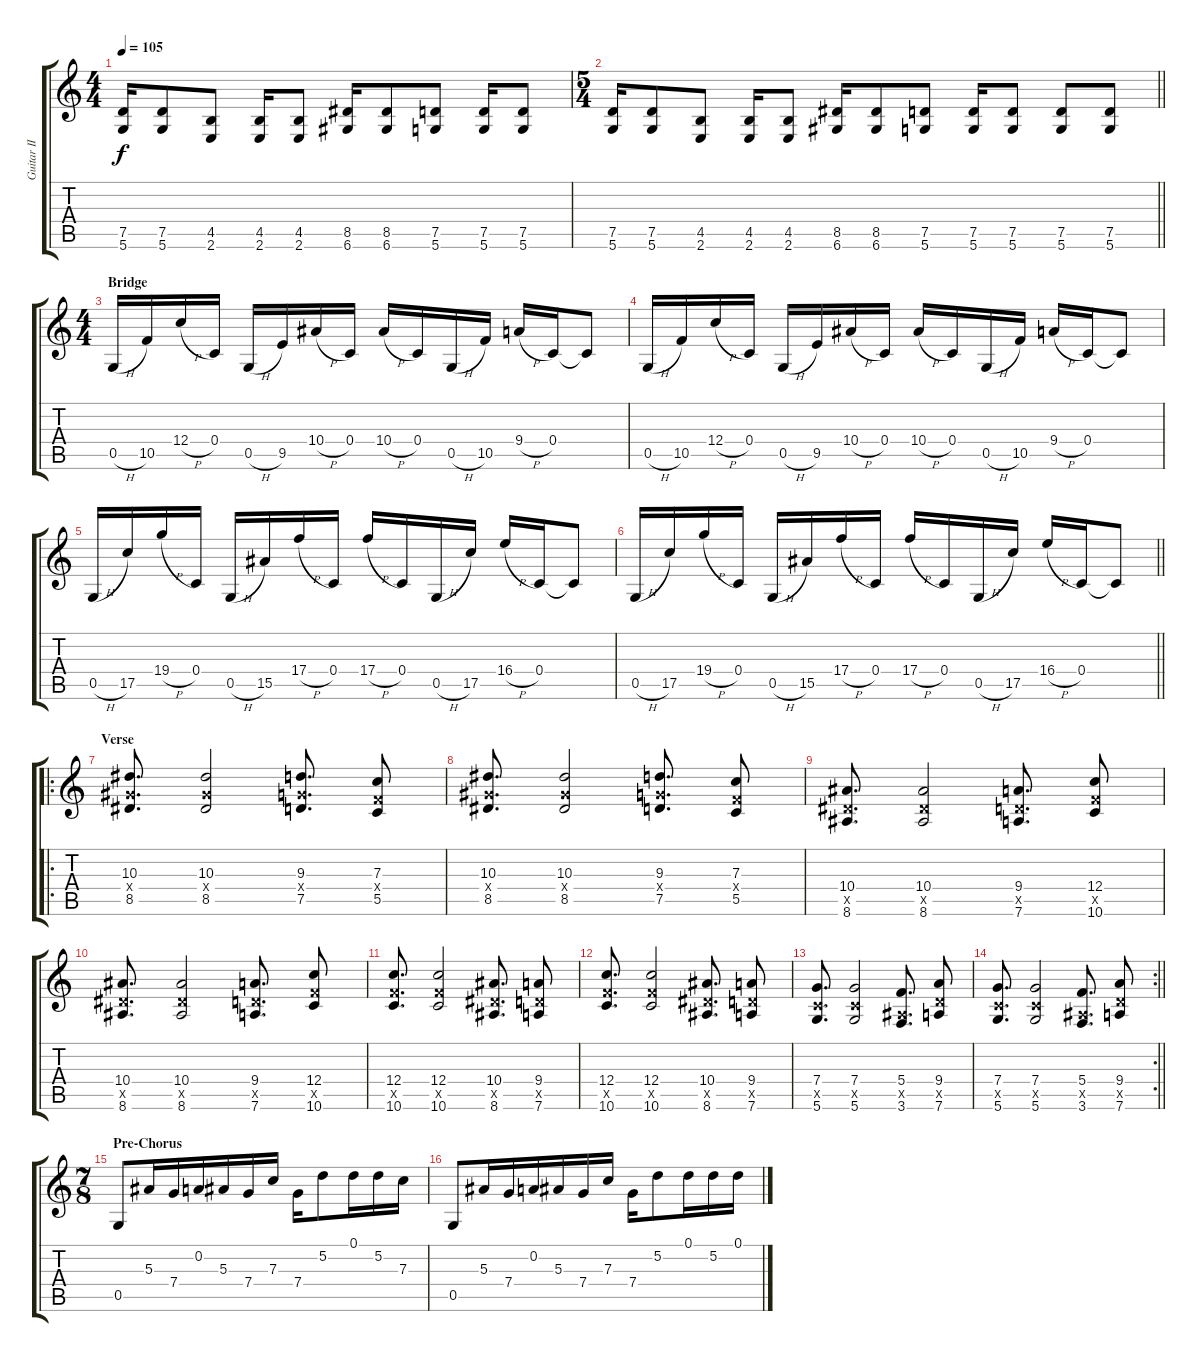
\track ("Guitar II" "Guitar II") {instrument distortionguitar}
\staff {score tabs}
\tuning (D4 A3 F3 C3 G2 D2) {hide}
\ts (4 4)
\tempo 105
\clef g2
\ks c
(7.5 5.6).16{dy f} (7.5 5.6).8 (4.5 2.6).8 (4.5 2.6).16 (4.5 2.6).8 (8.5 6.6).16 (8.5 6.6).8 (7.5 5.6).8 (7.5 5.6).16 (7.5 5.6).8 |
\ts (5 4)
\barLineRight lightlight
(7.5 5.6).16 (7.5 5.6).8 (4.5 2.6).8 (4.5 2.6).16 (4.5 2.6).8 (8.5 6.6).16 (8.5 6.6).8 (7.5 5.6).8 (7.5 5.6).16 (7.5 5.6).8 (7.5 5.6).8 (7.5 5.6).8 |
\ts (4 4)
\section ("" "Bridge")
0.5{h}.16 10.5.16 12.4{h}.16 0.4.16 0.5{h}.16 9.5.16 10.4{h}.16 0.4.16 10.4{h}.16 0.4.16 0.5{h}.16 10.5.16 9.4{h}.16 0.4.16 0.4{t}.8 |
0.5{h}.16 10.5.16 12.4{h}.16 0.4.16 0.5{h}.16 9.5.16 10.4{h}.16 0.4.16 10.4{h}.16 0.4.16 0.5{h}.16 10.5.16 9.4{h}.16 0.4.16 0.4{t}.8 |
0.5{h}.16 17.5.16 19.4{h}.16 0.4.16 0.5{h}.16 15.5.16 17.4{h}.16 0.4.16 17.4{h}.16 0.4.16 0.5{h}.16 17.5.16 16.4{h}.16 0.4.16 0.4{t}.8 |
\barLineRight lightlight
0.5{h}.16 17.5.16 19.4{h}.16 0.4.16 0.5{h}.16 15.5.16 17.4{h}.16 0.4.16 17.4{h}.16 0.4.16 0.5{h}.16 17.5.16 16.4{h}.16 0.4.16 0.4{t}.8 |
\ro
\section ("" "Verse")
(10.3 8.4{x} 8.5).8{d} (10.3 8.4{x} 8.5).2 (9.3 7.4{x} 7.5).8{d} (7.3 5.4{x} 5.5).8 |
(10.3 8.4{x} 8.5).8{d} (10.3 8.4{x} 8.5).2 (9.3 7.4{x} 7.5).8{d} (7.3 5.4{x} 5.5).8 |
(10.4 8.5{x} 8.6).8{d} (10.4 8.5{x} 8.6).2 (9.4 7.5{x} 7.6).8{d} (12.4 10.5{x} 10.6).8 |
(10.4 8.5{x} 8.6).8{d} (10.4 8.5{x} 8.6).2 (9.4 7.5{x} 7.6).8{d} (12.4 10.5{x} 10.6).8 |
(12.4 10.5{x} 10.6).8{d} (12.4 10.5{x} 10.6).2 (10.4 8.5{x} 8.6).8{d} (9.4 7.5{x} 7.6).8 |
(12.4 10.5{x} 10.6).8{d} (12.4 10.5{x} 10.6).2 (10.4 8.5{x} 8.6).8{d} (9.4 7.5{x} 7.6).8 |
(7.4 5.5{x} 5.6).8{d} (7.4 5.5{x} 5.6).2 (5.4 3.5{x} 3.6).8{d} (9.4 7.5{x} 7.6).8 |
\rc 2
\barLineRight lightlight
(7.4 5.5{x} 5.6).8{d} (7.4 5.5{x} 5.6).2 (5.4 3.5{x} 3.6).8{d} (9.4 7.5{x} 7.6).8 |
\ts (7 8)
\section ("" "Pre-Chorus")
0.5.8 5.3.16 7.4.16 0.2.16 5.3.16 7.4.16 7.3.16 7.4.16 5.2.8 0.1.16 5.2.16 7.3.16 |
0.5.8 5.3.16 7.4.16 0.2.16 5.3.16 7.4.16 7.3.16 7.4.16 5.2.8 0.1.16 5.2.16 0.1.16
